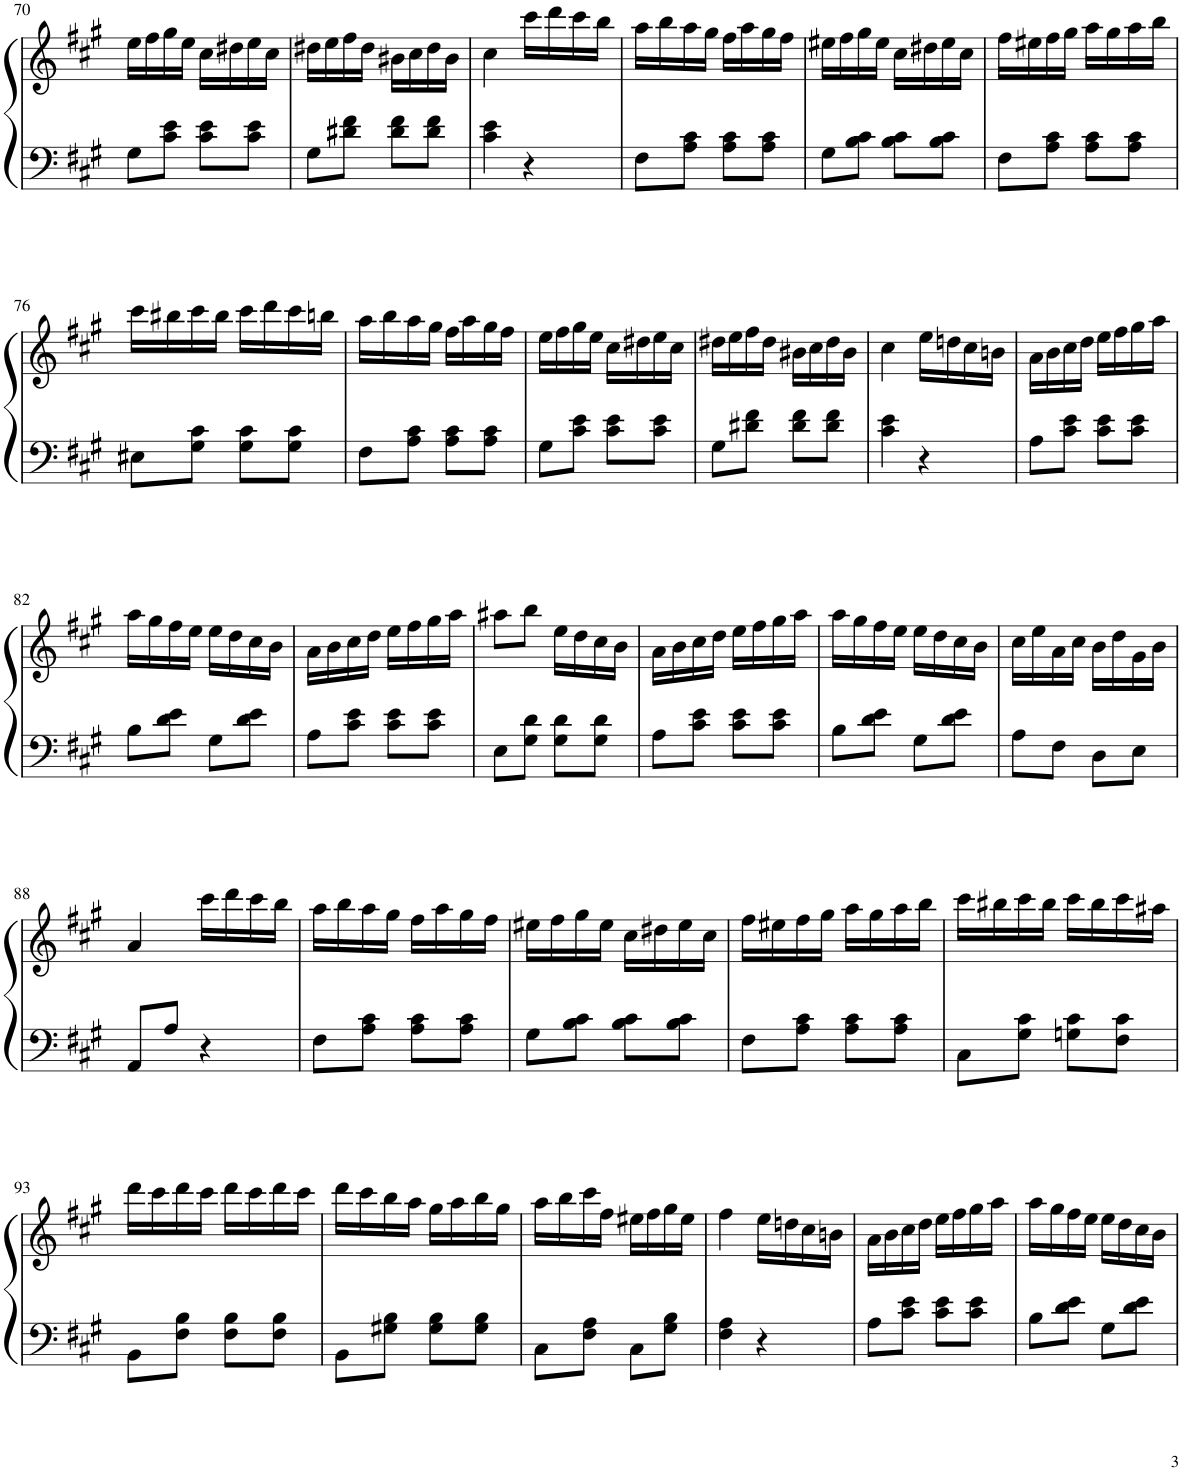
**kern	**kern
*part1	*part1
*staff2	*staff1
*I"Piano	*
*I'Pno.	*
!!LO:PB:g=z
*clefF4	*clefG2
*k[f#c#g#]	*k[f#c#g#]
*M2/4	*M2/4
=70	=70
8G#\L	16ee\LL
.	16ff#\
8c#\ 8e\J	16gg#\
.	16ee\JJ
8c#\ 8e\L	16cc#\LL
.	16dd#X\
8c#\ 8e\J	16ee\
.	16cc#\JJ
=71	=71
8G#\L	16dd#X\LL
.	16ee\
8d#X\ 8f#\J	16ff#\
.	16dd#\JJ
8d#\ 8f#\L	16b#X\LL
.	16cc#\
8d#\ 8f#\J	16dd#\
.	16b#\JJ
=72	=72
4c#\ 4e\	4cc#\
4r	16ccc#\LL
.	16ddd\
.	16ccc#\
.	16bb\JJ
=73	=73
8F#\L	16aa\LL
.	16bb\
8A\ 8c#\J	16aa\
.	16gg#\JJ
8A\ 8c#\L	16ff#\LL
.	16aa\
8A\ 8c#\J	16gg#\
.	16ff#\JJ
=74	=74
8G#\L	16ee#X\LL
.	16ff#\
8B\ 8c#\J	16gg#\
.	16ee#\JJ
8B\ 8c#\L	16cc#\LL
.	16dd#X\
8B\ 8c#\J	16ee#\
.	16cc#\JJ
=75	=75
8F#\L	16ff#\LL
.	16ee#X\
8A\ 8c#\J	16ff#\
.	16gg#\JJ
8A\ 8c#\L	16aa\LL
.	16gg#\
8A\ 8c#\J	16aa\
.	16bb\JJ
!!LO:LB:g=z
=76	=76
8E#X\L	16ccc#\LL
.	16bb#X\
8G#\ 8c#\J	16ccc#\
.	16bb#\JJ
8G#\ 8c#\L	16ccc#\LL
.	16ddd\
8G#\ 8c#\J	16ccc#\
.	16bbn\JJ
=77	=77
8F#\L	16aa\LL
.	16bb\
8A\ 8c#\J	16aa\
.	16gg#\JJ
8A\ 8c#\L	16ff#\LL
.	16aa\
8A\ 8c#\J	16gg#\
.	16ff#\JJ
=78	=78
8G#\L	16ee\LL
.	16ff#\
8c#\ 8e\J	16gg#\
.	16ee\JJ
8c#\ 8e\L	16cc#\LL
.	16dd#X\
8c#\ 8e\J	16ee\
.	16cc#\JJ
=79	=79
8G#\L	16dd#X\LL
.	16ee\
8d#X\ 8f#\J	16ff#\
.	16dd#\JJ
8d#\ 8f#\L	16b#X\LL
.	16cc#\
8d#\ 8f#\J	16dd#\
.	16b#\JJ
=80	=80
4c#\ 4e\	4cc#\
4r	16ee\LL
.	16ddn\
.	16cc#\
.	16bn\JJ
=81	=81
8A\L	16a\LL
.	16b\
8c#\ 8e\J	16cc#\
.	16dd\JJ
8c#\ 8e\L	16ee\LL
.	16ff#\
8c#\ 8e\J	16gg#\
.	16aa\JJ
!!LO:LB:g=z
=82	=82
8B\L	16aa\LL
.	16gg#\
8d\ 8e\J	16ff#\
.	16ee\JJ
8G#\L	16ee\LL
.	16dd\
8d\ 8e\J	16cc#\
.	16b\JJ
=83	=83
8A\L	16a\LL
.	16b\
8c#\ 8e\J	16cc#\
.	16dd\JJ
8c#\ 8e\L	16ee\LL
.	16ff#\
8c#\ 8e\J	16gg#\
.	16aa\JJ
=84	=84
8E\L	8aa#X\L
8G#\ 8d\J	8bb\J
8G#\ 8d\L	16ee\LL
.	16dd\
8G#\ 8d\J	16cc#\
.	16b\JJ
=85	=85
8A\L	16a\LL
.	16b\
8c#\ 8e\J	16cc#\
.	16dd\JJ
8c#\ 8e\L	16ee\LL
.	16ff#\
8c#\ 8e\J	16gg#\
.	16aa\JJ
=86	=86
8B\L	16aa\LL
.	16gg#\
8d\ 8e\J	16ff#\
.	16ee\JJ
8G#\L	16ee\LL
.	16dd\
8d\ 8e\J	16cc#\
.	16b\JJ
=87	=87
8A\L	16cc#\LL
.	16ee\
8F#\J	16a\
.	16cc#\JJ
8D\L	16b\LL
.	16dd\
8E\J	16g#\
.	16b\JJ
!!LO:LB:g=z
=88	=88
8AA/L	4a/
8A/J	.
4r	16ccc#\LL
.	16ddd\
.	16ccc#\
.	16bb\JJ
=89	=89
8F#\L	16aa\LL
.	16bb\
8A\ 8c#\J	16aa\
.	16gg#\JJ
8A\ 8c#\L	16ff#\LL
.	16aa\
8A\ 8c#\J	16gg#\
.	16ff#\JJ
=90	=90
8G#\L	16ee#X\LL
.	16ff#\
8B\ 8c#\J	16gg#\
.	16ee#\JJ
8B\ 8c#\L	16cc#\LL
.	16dd#X\
8B\ 8c#\J	16ee#\
.	16cc#\JJ
=91	=91
8F#\L	16ff#\LL
.	16ee#X\
8A\ 8c#\J	16ff#\
.	16gg#\JJ
8A\ 8c#\L	16aa\LL
.	16gg#\
8A\ 8c#\J	16aa\
.	16bb\JJ
=92	=92
8C#\L	16ccc#\LL
.	16bb#X\
8G#\ 8c#\J	16ccc#\
.	16bb#\JJ
8Gn\ 8c#\L	16ccc#\LL
.	16bb#\
8F#\ 8c#\J	16ccc#\
.	16aa#X\JJ
!!LO:LB:g=z
=93	=93
8BB\L	16ddd\LL
.	16ccc#\
8F#\ 8B\J	16ddd\
.	16ccc#\JJ
8F#\ 8B\L	16ddd\LL
.	16ccc#\
8F#\ 8B\J	16ddd\
.	16ccc#\JJ
=94	=94
8BB\L	16ddd\LL
.	16ccc#\
8G#X\ 8B\J	16bb\
.	16aa\JJ
8G#\ 8B\L	16gg#\LL
.	16aa\
8G#\ 8B\J	16bb\
.	16gg#\JJ
=95	=95
8C#\L	16aa\LL
.	16bb\
8F#\ 8A\J	16ccc#\
.	16ff#\JJ
8C#\L	16ee#X\LL
.	16ff#\
8G#\ 8B\J	16gg#\
.	16ee#\JJ
=96	=96
4F#\ 4A\	4ff#\
4r	16ee\LL
.	16ddn\
.	16cc#\
.	16bn\JJ
=97	=97
8A\L	16a\LL
.	16b\
8c#\ 8e\J	16cc#\
.	16dd\JJ
8c#\ 8e\L	16ee\LL
.	16ff#\
8c#\ 8e\J	16gg#\
.	16aa\JJ
=98	=98
8B\L	16aa\LL
.	16gg#\
8d\ 8e\J	16ff#\
.	16ee\JJ
8G#\L	16ee\LL
.	16dd\
8d\ 8e\J	16cc#\
.	16b\JJ
=	=
*-	*-
